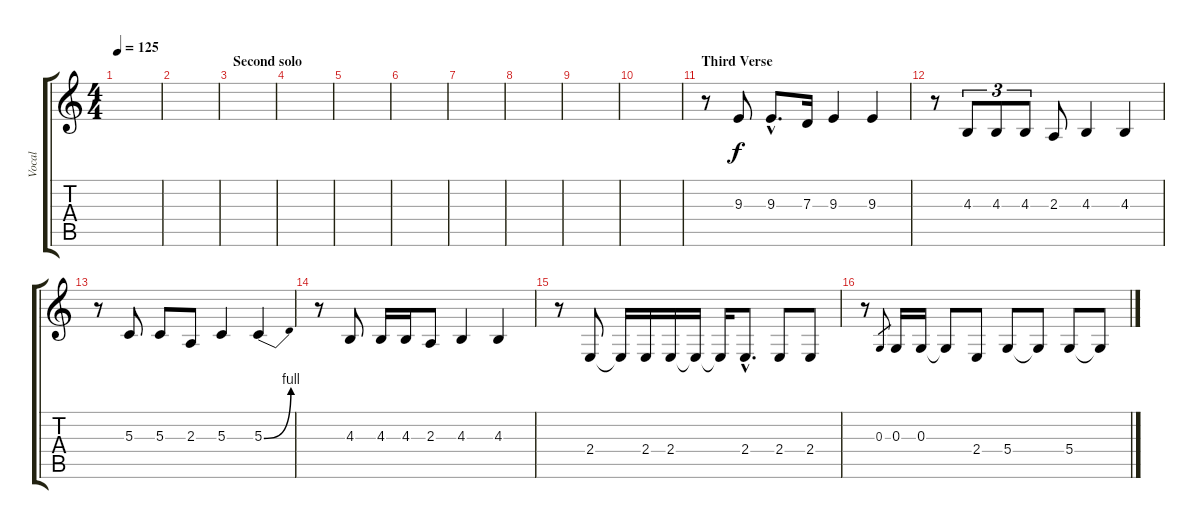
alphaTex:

\track ("Vocal" "Vocal") {instrument harmonica}
\staff {score tabs}
\tuning (E4 B3 G3 D3 A2 E2) {hide}
\ts (4 4)
\tempo 125
\clef g2
\ks c
|
|
\section ("" "Second solo")
|
|
|
|
|
|
|
|
\section ("" "Third Verse")
r.8 9.3.8 9.3{hac}.8{d} 7.3.16 9.3.4 9.3.4 |
r.8 4.3.8{tu (3 2)} 4.3.8{tu (3 2)} 4.3.8{tu (3 2)} 2.3.8 4.3.4 4.3.4 |
r.8 5.3.8 5.3.8 2.3.8 5.3.4 5.3{be (bend 0 0 60 4)}.4 |
r.8 4.3.8 4.3.16 4.3.16 2.3.8 4.3.4 4.3.4 |
r.8 2.4.8 2.4{t}.16 2.4.16 2.4.16 2.4{t}.16 2.4{t}.16 2.4{hac}.8{d} 2.4.8 2.4.8 |
r.8 0.3.8{gr} 0.3.16 0.3.16 0.3{t}.8 2.4.8 5.4.8 5.4{t}.8 5.4.8 5.4{t}.8
